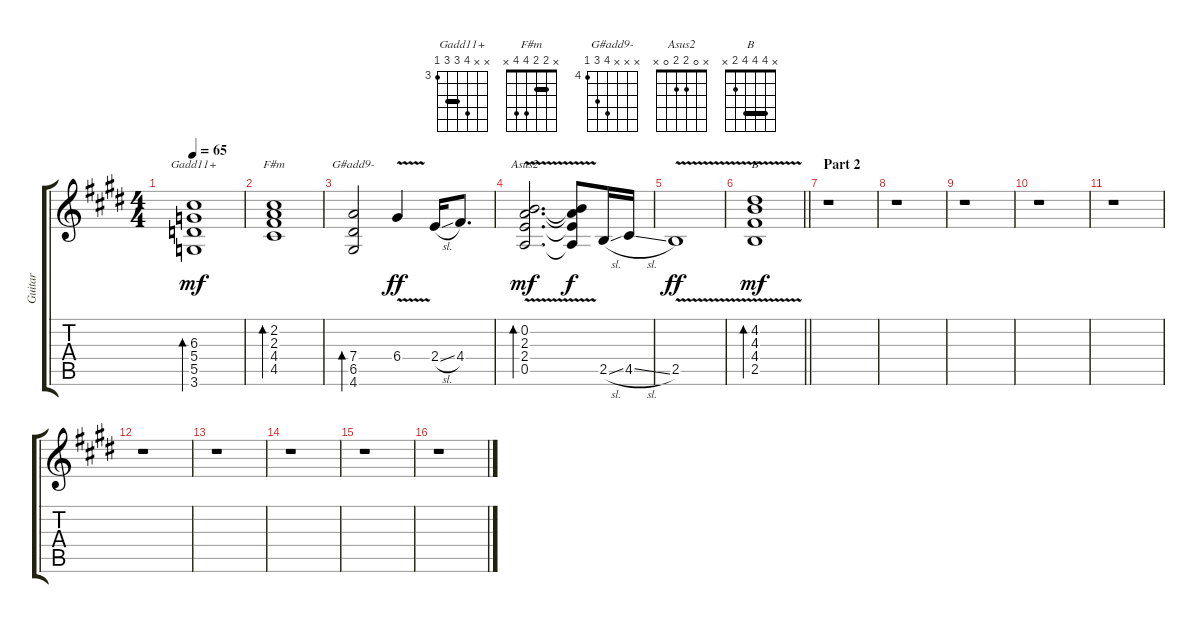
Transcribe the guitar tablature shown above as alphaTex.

\track ("Guitar" "Guitar") {instrument electricguitarjazz}
\staff {score tabs}
\tuning (E4 B3 G3 D3 A2 E2) {hide}
\chord ("Gadd11+" x x 6 5 5 3) {firstfret 3 barre 5}
\chord ("F#m" x 2 2 4 4 x) {barre 2}
\chord ("G#add9-" x x x 7 6 4) {firstfret 4}
\chord ("Asus2" x 0 2 2 0 x)
\chord ("B" x 4 4 4 2 x) {barre 4}
\ts (4 4)
\tempo 65
\clef g2
\ks c#minor
(6.3 5.4 5.5 3.6).1{bd 120 ch "Gadd11+" dy mf} |
(2.2 2.3 4.4 4.5).1{bd 120 ch "F#m"} |
(7.4 6.5 4.6).2{bd 240 ch "G#add9-"} 6.4{v}.4{dy ff} 2.4{sl}.16 4.4.8{d} |
(0.2 2.3{v} 2.4 0.5).2{d bd 120 ch "Asus2" dy mf} (0.2{t} 2.3{t} 2.4{t} 0.5{t}).8{dy f} 2.5{sl}.16 4.5{sl}.16 |
2.5{v}.1{dy ff} |
\barLineRight lightlight
(4.2 4.3{v} 4.4 2.5).1{bd 120 ch "B" dy mf} |
\section ("" "Part 2")
r.1 |
r.1 |
r.1 |
r.1 |
r.1 |
r.1 |
r.1 |
r.1 |
r.1 |
r.1
